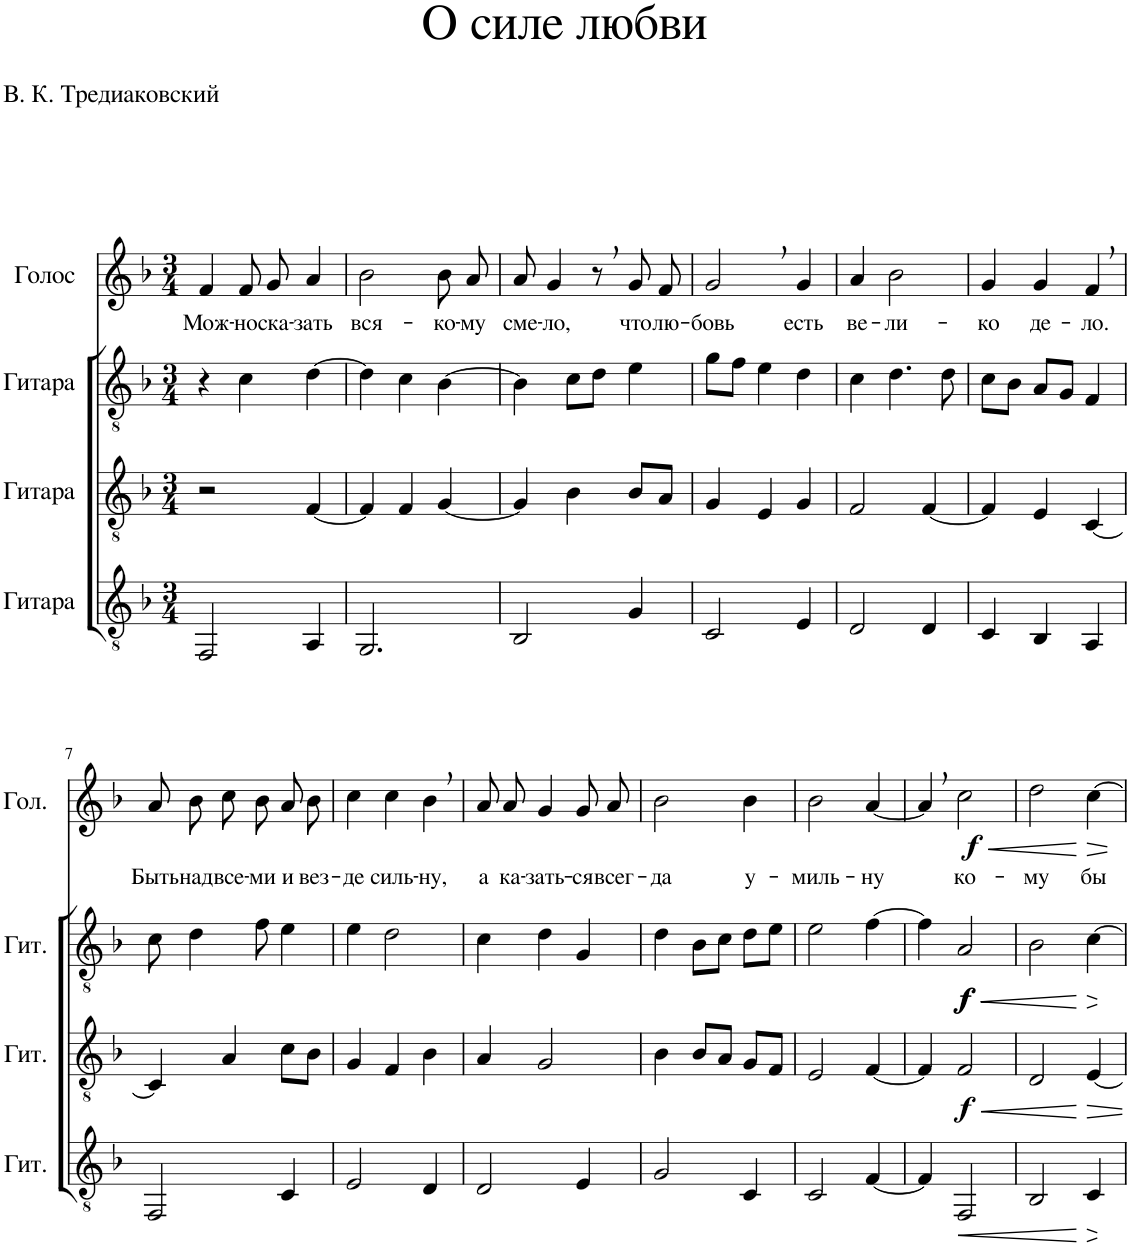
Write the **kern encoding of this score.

**kern	**dynam	**kern	**dynam	**kern	**dynam	**kern	**text	**dynam
*part4	*part4	*part3	*part3	*part2	*part2	*part1	*part1	*part1
*staff4	*staff4	*staff3	*staff3	*staff2	*staff2	*staff1	*staff1	*staff1
*I"Гитара	*	*I"Гитара	*	*I"Гитара	*	*I"Голос	*	*
*clefGv2	*	*clefGv2	*	*clefGv2	*	*clefG2	*	*
*k[b-]	*	*k[b-]	*	*k[b-]	*	*k[b-]	*	*
*M3/4	*	*M3/4	*	*M3/4	*	*M3/4	*	*
=1	=1	=1	=1	=1	=1	=1	=1	=1
!	!	!	!	!	!	!	!LO:LY:b	!
2FF/	.	2r	.	4r	.	4f/	Мож-	.
!	!	!	!	!	!	!	!LO:LY:b	!
.	.	.	.	4c\	.	8f/L	-но	.
!	!	!	!	!	!	!	!LO:LY:b	!
.	.	.	.	.	.	8g/J	ска-	.
!	!	!	!	!	!	!	!LO:LY:b	!
4AA/	.	[4F/	.	[4d\	.	4a/	-зать	.
=2	=2	=2	=2	=2	=2	=2	=2	=2
!	!	!	!	!	!	!	!LO:LY:b	!
2.GG/	.	4F/]	.	4d\]	.	2b-\	вся-	.
.	.	4F/	.	4c\	.	.	.	.
!	!	!	!	!	!	!	!LO:LY:b	!
.	.	[4G/	.	[4B-\	.	8b-/L	-ко-	.
!	!	!	!	!	!	!	!LO:LY:b	!
.	.	.	.	.	.	8a/J	-му	.
=3	=3	=3	=3	=3	=3	=3	=3	=3
!	!	!	!	!	!	!	!LO:LY:b	!
2BB-/	.	4G/]	.	4B-\]	.	8a/	сме-	.
!	!	!	!	!	!	!	!LO:LY:b	!
.	.	.	.	.	.	4g/	-ло,	.
.	.	4B-\	.	8c\L	.	.	.	.
.	.	.	.	8d\J	.	8r	.	.
!	!	!	!	!	!	!	!LO:LY:b	!
4G/	.	8B-/L	.	4e\	.	8g/L	что	.
!	!	!	!	!	!	!	!LO:LY:b	!
.	.	8A/J	.	.	.	8f/J	лю-	.
=4	=4	=4	=4	=4	=4	=4	=4	=4
!	!	!	!	!	!	!	!LO:LY:b	!
2C/	.	4G/	.	8g\L	.	2g,/	-бовь	.
.	.	.	.	8f\J	.	.	.	.
.	.	4E/	.	4e\	.	.	.	.
!	!	!	!	!	!	!	!LO:LY:b	!
4E/	.	4G/	.	4d\	.	4g/	есть	.
=5	=5	=5	=5	=5	=5	=5	=5	=5
!	!	!	!	!	!	!	!LO:LY:b	!
2D/	.	2F/	.	4c\	.	4a/	ве-	.
!	!	!	!	!	!	!	!LO:LY:b	!
.	.	.	.	4.d\	.	2b-\	-ли-	.
4D/	.	[4F/	.	.	.	.	.	.
.	.	.	.	8d\	.	.	.	.
=6	=6	=6	=6	=6	=6	=6	=6	=6
!	!	!	!	!	!	!	!LO:LY:b	!
4C/	.	4F/]	.	8c\L	.	4g/	-ко	.
.	.	.	.	8B-\J	.	.	.	.
!	!	!	!	!	!	!	!LO:LY:b	!
4BB-/	.	4E/	.	8A/L	.	4g/	де-	.
.	.	.	.	8G/J	.	.	.	.
!	!	!	!	!	!	!	!LO:LY:b	!
4AA/	.	[4C/	.	4F/	.	4f,/	-ло.	.
!!LO:LB:g=z
=7	=7	=7	=7	=7	=7	=7	=7	=7
!	!	!	!	!	!	!	!LO:LY:b	!
2FF/	.	4C/]	.	8c\	.	8a/L	Быть	.
!	!	!	!	!	!	!	!LO:LY:b	!
.	.	.	.	4d\	.	8b-/J	над	.
!	!	!	!	!	!	!	!LO:LY:b	!
.	.	4A/	.	.	.	8cc\L	все-	.
!	!	!	!	!	!	!	!LO:LY:b	!
.	.	.	.	8f\	.	8b-\J	-ми	.
!	!	!	!	!	!	!	!LO:LY:b	!
4C/	.	8c\L	.	4e\	.	8a/L	и	.
!	!	!	!	!	!	!	!LO:LY:b	!
.	.	8B-\J	.	.	.	8b-/J	вез-	.
=8	=8	=8	=8	=8	=8	=8	=8	=8
!	!	!	!	!	!	!	!LO:LY:b	!
2E/	.	4G/	.	4e\	.	4cc\	-де	.
!	!	!	!	!	!	!	!LO:LY:b	!
.	.	4F/	.	2d\	.	4cc\	силь-	.
!	!	!	!	!	!	!	!LO:LY:b	!
4D/	.	4B-\	.	.	.	4b-,\	-ну,	.
=9	=9	=9	=9	=9	=9	=9	=9	=9
!	!	!	!	!	!	!	!LO:LY:b	!
2D/	.	4A/	.	4c\	.	8a/L	а	.
!	!	!	!	!	!	!	!LO:LY:b	!
.	.	.	.	.	.	8a/J	ка-	.
!	!	!	!	!	!	!	!LO:LY:b	!
.	.	2G/	.	4d\	.	4g/	-зать-	.
!	!	!	!	!	!	!	!LO:LY:b	!
4E/	.	.	.	4G/	.	8g/L	-ся	.
!	!	!	!	!	!	!	!LO:LY:b	!
.	.	.	.	.	.	8a/J	всег-	.
=10	=10	=10	=10	=10	=10	=10	=10	=10
!	!	!	!	!	!	!	!LO:LY:b	!
2G/	.	4B-\	.	4d\	.	2b-\	-да	.
.	.	8B-/L	.	8B-\L	.	.	.	.
.	.	8A/J	.	8c\J	.	.	.	.
!	!	!	!	!	!	!	!LO:LY:b	!
4C/	.	8G/L	.	8d\L	.	4b-\	у-	.
.	.	8F/J	.	8e\J	.	.	.	.
=11	=11	=11	=11	=11	=11	=11	=11	=11
!	!	!	!	!	!	!	!LO:LY:b	!
2C/	.	2E/	.	2e\	.	2b-\	-миль-	.
!	!	!	!	!	!	!	!LO:LY:b	!
[4F/	.	[4F/	.	[4f\	.	[4a/	-ну	.
=12	=12	=12	=12	=12	=12	=12	=12	=12
4F/]	.	4F/]	.	4f\]	.	4a,/]	.	.
!	!LO:HP:b	!	!LO:HP:b	!	!LO:HP:b	!	!LO:LY:b	!LO:HP:b
!	!	!	!LO:DY:n=1:b	!	!LO:DY:n=1:b	!	!	!
!	!	!	!	!	!LO:DY:n=2:b	!	!	!LO:DY:n=1:b
2FF/	<	2F/	< f	2A/	< f f	2cc\	ко-	< f
=13	=13	=13	=13	=13	=13	=13	=13	=13
!	!	!	!	!	!	!	!LO:LY:b	!
2BB-/	.	2D/	.	2B-\	.	2dd\	-му	.
!	!	!	!	!	!	!	!LO:LY:b	!
4C/	[	[4E/	[	[4c\	[	[4cc\	бы	[
=	=	=	=	=	=	=	=	=
*-	*-	*-	*-	*-	*-	*-	*-	*-
